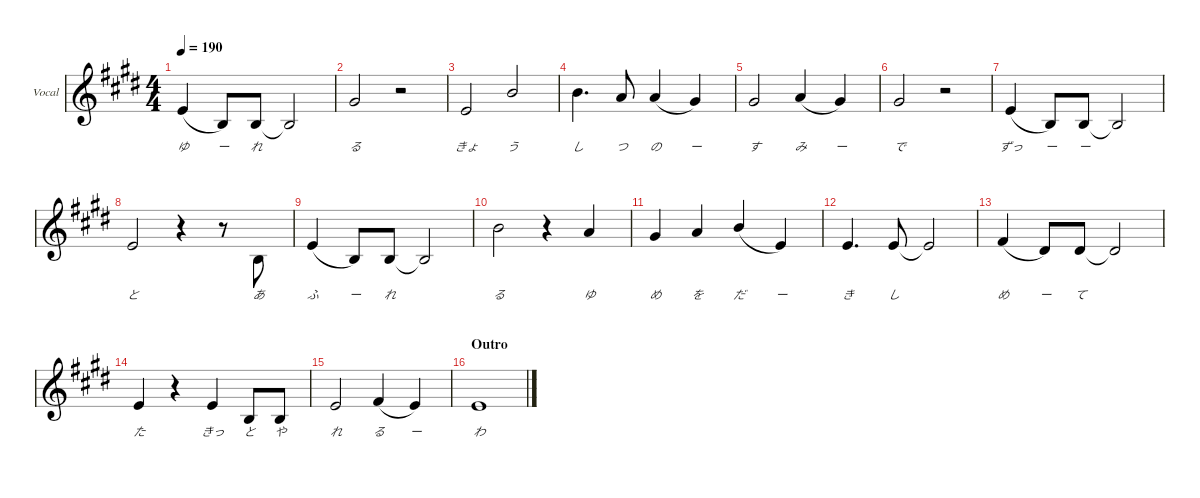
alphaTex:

\defaultSystemsLayout 4
\hideDynamics
\bracketExtendMode nobrackets
\firstSystemTrackNameOrientation horizontal
\track ("Vocal" "Vocal") {defaultSystemsLayout 4 mute instrument lead7fifths}
\staff {score}
\tuning (E4 B3 G3 D3 A2 E2)
\ts (4 4)
\tempo 190
\clef g2
\scale
0.231214
\ks e
0.1{acc forcenatural}.4{lyrics (0 "ゆ") lyrics (1 "") lyrics (2 "") lyrics (3 "") lyrics (4 "") dy f legatoorigin beam Up} 0.2{acc forcenatural}.8{lyrics (0 "ー") lyrics (1 "") lyrics (2 "") lyrics (3 "") lyrics (4 "") beam Up} 0.2{acc forcenatural}.8{lyrics (0 "れ") lyrics (1 "") lyrics (2 "") lyrics (3 "") lyrics (4 "") beam Up} 0.2{t acc forcenatural}.2{beam Up} |
\scale
0.235531 4.1{acc #}.2{lyrics (0 "る") lyrics (1 "") lyrics (2 "") lyrics (3 "") lyrics (4 "") beam Up} r.2{beam Down} |
\scale
0.229986 0.1{acc forcenatural}.2{lyrics (0 "きょ") lyrics (1 "") lyrics (2 "") lyrics (3 "") lyrics (4 "") beam Up} 7.1{acc forcenatural}.2{lyrics (0 "う") lyrics (1 "") lyrics (2 "") lyrics (3 "") lyrics (4 "") beam Up} |
\scale
0.302263 7.1{acc forcenatural}.4{d lyrics (0 "し") lyrics (1 "") lyrics (2 "") lyrics (3 "") lyrics (4 "") beam Down} 5.1{acc forcenatural}.8{lyrics (0 "つ") lyrics (1 "") lyrics (2 "") lyrics (3 "") lyrics (4 "") beam Up} 5.1{acc forcenatural}.4{lyrics (0 "の") lyrics (1 "") lyrics (2 "") lyrics (3 "") lyrics (4 "") legatoorigin beam Up} 4.1{acc #}.4{lyrics (0 "ー") lyrics (1 "") lyrics (2 "") lyrics (3 "") lyrics (4 "") beam Up} |
\scale
0.230447 4.1{acc #}.2{lyrics (0 "す") lyrics (1 "") lyrics (2 "") lyrics (3 "") lyrics (4 "") beam Up} 5.1{acc forcenatural}.4{lyrics (0 "み") lyrics (1 "") lyrics (2 "") lyrics (3 "") lyrics (4 "") legatoorigin beam Up} 4.1{acc #}.4{lyrics (0 "ー") lyrics (1 "") lyrics (2 "") lyrics (3 "") lyrics (4 "") beam Up} |
\scale
0.23475 4.1{acc #}.2{lyrics (0 "で") lyrics (1 "") lyrics (2 "") lyrics (3 "") lyrics (4 "") beam Up} r.2{beam Down} |
\scale
0.23254 0.1{acc forcenatural}.4{lyrics (0 "ずっ") lyrics (1 "") lyrics (2 "") lyrics (3 "") lyrics (4 "") legatoorigin beam Up} 0.2{acc forcenatural}.8{lyrics (0 "ー") lyrics (1 "") lyrics (2 "") lyrics (3 "") lyrics (4 "") beam Up} 0.2{acc forcenatural}.8{lyrics (0 "ー") lyrics (1 "") lyrics (2 "") lyrics (3 "") lyrics (4 "") beam Up} 0.2{t acc forcenatural}.2{beam Up} |
\scale
0.302263 0.1{acc forcenatural}.2{lyrics (0 "と") lyrics (1 "") lyrics (2 "") lyrics (3 "") lyrics (4 "") beam Up} r.4{beam Down} r.8{beam Down} 0.2{acc forcenatural}.8{lyrics (0 "あ") lyrics (1 "") lyrics (2 "") lyrics (3 "") lyrics (4 "") beam Up} |
\scale
0.230447 0.1{acc forcenatural}.4{lyrics (0 "ふ") lyrics (1 "") lyrics (2 "") lyrics (3 "") lyrics (4 "") legatoorigin beam Up} 0.2{acc forcenatural}.8{lyrics (0 "ー") lyrics (1 "") lyrics (2 "") lyrics (3 "") lyrics (4 "") beam Up} 0.2{acc forcenatural}.8{lyrics (0 "れ") lyrics (1 "") lyrics (2 "") lyrics (3 "") lyrics (4 "") beam Up} 0.2{t acc forcenatural}.2{beam Up} |
\scale
0.23475 7.1{acc forcenatural}.2{lyrics (0 "る") lyrics (1 "") lyrics (2 "") lyrics (3 "") lyrics (4 "") beam Down} r.4{beam Down} 5.1{acc forcenatural}.4{lyrics (0 "ゆ") lyrics (1 "") lyrics (2 "") lyrics (3 "") lyrics (4 "") beam Up} |
\scale
0.23254 4.1{acc #}.4{lyrics (0 "め") lyrics (1 "") lyrics (2 "") lyrics (3 "") lyrics (4 "") beam Up} 5.1{acc forcenatural}.4{lyrics (0 "を") lyrics (1 "") lyrics (2 "") lyrics (3 "") lyrics (4 "") beam Up} 7.1{acc forcenatural}.4{lyrics (0 "だ") lyrics (1 "") lyrics (2 "") lyrics (3 "") lyrics (4 "") legatoorigin beam Up} 0.1{acc forcenatural}.4{lyrics (0 "ー") lyrics (1 "") lyrics (2 "") lyrics (3 "") lyrics (4 "") beam Up} |
\scale
0.301264 0.1{acc forcenatural}.4{d lyrics (0 "き") lyrics (1 "") lyrics (2 "") lyrics (3 "") lyrics (4 "") beam Up} 0.1{acc forcenatural}.8{lyrics (0 "し") lyrics (1 "") lyrics (2 "") lyrics (3 "") lyrics (4 "") beam Up} 0.1{t acc forcenatural}.2{beam Up} |
\scale
0.229686 2.1{acc #}.4{lyrics (0 "め") lyrics (1 "") lyrics (2 "") lyrics (3 "") lyrics (4 "") legatoorigin beam Up} 4.2{acc #}.8{lyrics (0 "ー") lyrics (1 "") lyrics (2 "") lyrics (3 "") lyrics (4 "") beam Up} 4.2{acc #}.8{lyrics (0 "て") lyrics (1 "") lyrics (2 "") lyrics (3 "") lyrics (4 "") beam Up} 4.2{t acc #}.2{beam Up} |
\scale
0.233974 0.1{acc forcenatural}.4{lyrics (0 "た") lyrics (1 "") lyrics (2 "") lyrics (3 "") lyrics (4 "") beam Up} r.4{beam Down} 0.1{acc forcenatural}.4{lyrics (0 "きっ") lyrics (1 "") lyrics (2 "") lyrics (3 "") lyrics (4 "") beam Up} 0.2{acc forcenatural}.8{lyrics (0 "と") lyrics (1 "") lyrics (2 "") lyrics (3 "") lyrics (4 "") beam Up} 0.2{acc forcenatural}.8{lyrics (0 "や") lyrics (1 "") lyrics (2 "") lyrics (3 "") lyrics (4 "") beam Up} |
\scale
0.235076 0.1{acc forcenatural}.2{lyrics (0 "れ") lyrics (1 "") lyrics (2 "") lyrics (3 "") lyrics (4 "") beam Up} 2.1{acc #}.4{lyrics (0 "る") lyrics (1 "") lyrics (2 "") lyrics (3 "") lyrics (4 "") legatoorigin beam Up} 0.1{acc forcenatural}.4{lyrics (0 "ー") lyrics (1 "") lyrics (2 "") lyrics (3 "") lyrics (4 "") beam Up} |
\section ("" "Outro")
\scale
0.303269 0.1{acc forcenatural}.1{lyrics (0 "わ") lyrics (1 "") lyrics (2 "") lyrics (3 "") lyrics (4 "") beam Up}
